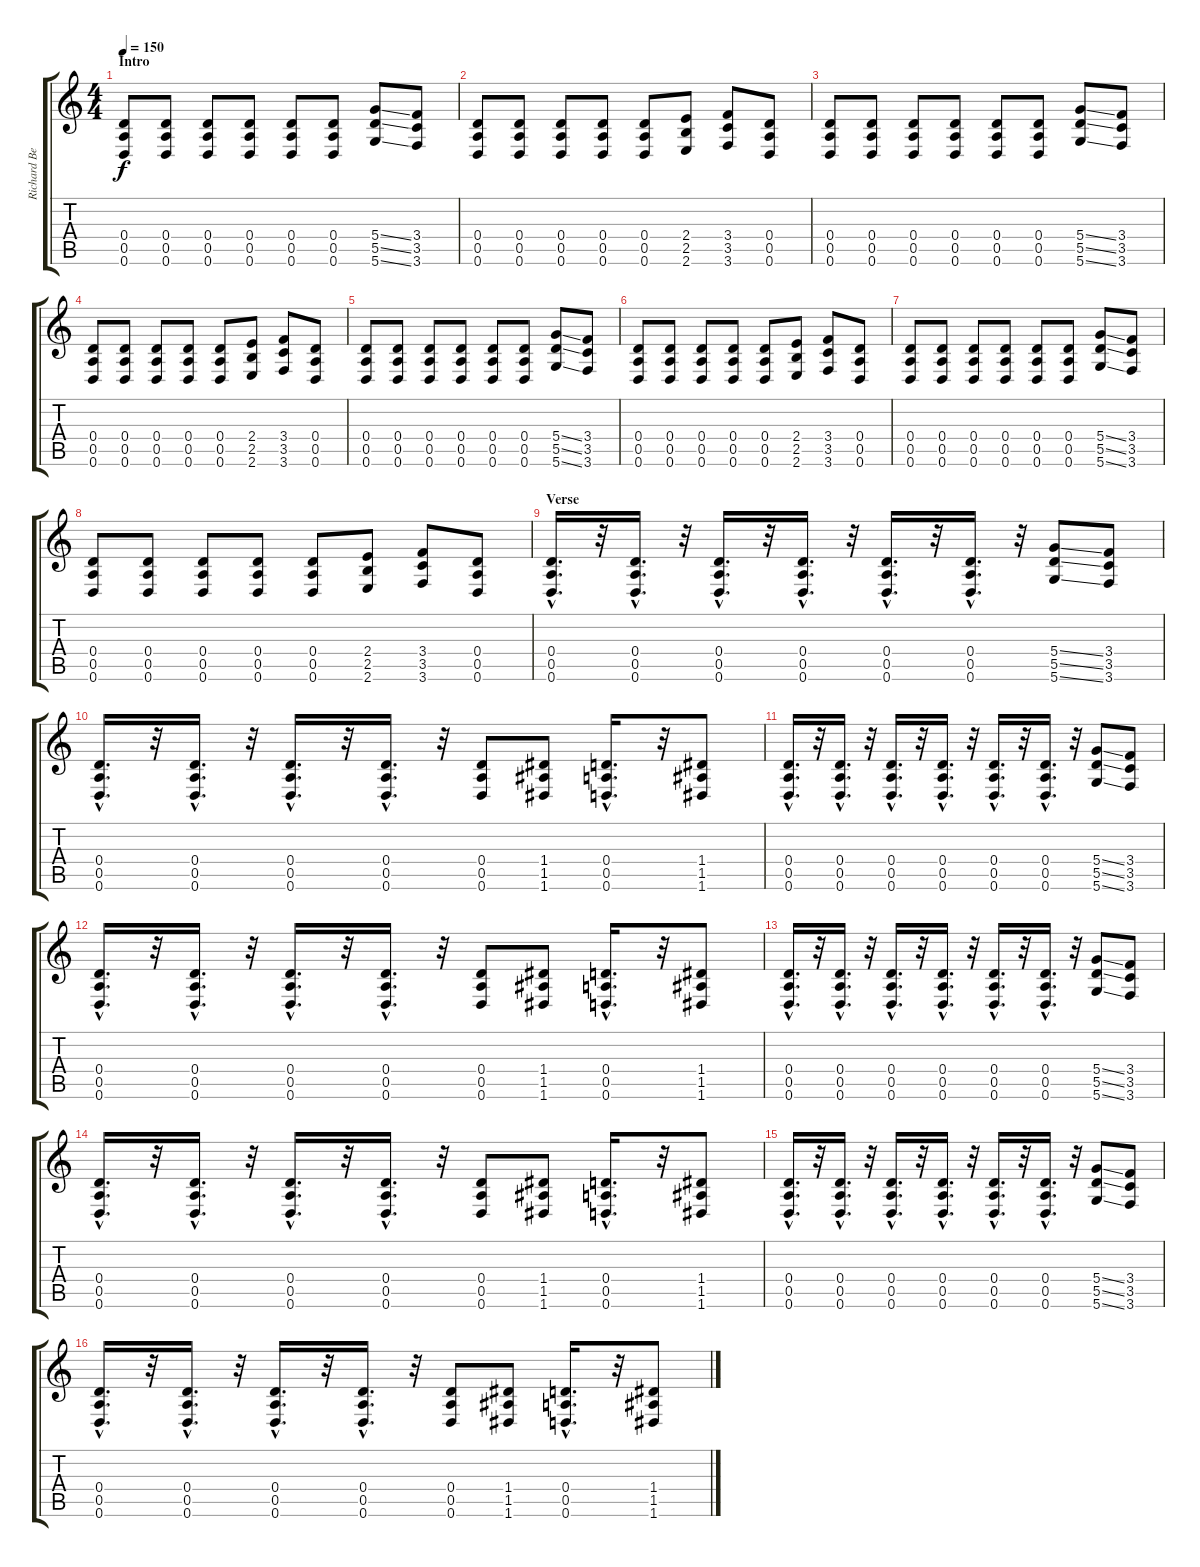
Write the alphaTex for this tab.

\track ("Richard Bernstein" "Richard Be") {instrument distortionguitar}
\staff {score tabs}
\tuning (E4 B3 G3 D3 A2 D2) {hide}
\ts (4 4)
\section ("" "Intro")
\tempo 150
\clef g2
\ks c
(0.4 0.5 0.6).8{dy f instrument distortionguitar} (0.4 0.5 0.6).8 (0.4 0.5 0.6).8 (0.4 0.5 0.6).8 (0.4 0.5 0.6).8 (0.4 0.5 0.6).8 (5.4{ss} 5.5{ss} 5.6{ss}).8 (3.4 3.5 3.6).8 |
(0.4 0.5 0.6).8 (0.4 0.5 0.6).8 (0.4 0.5 0.6).8 (0.4 0.5 0.6).8 (0.4 0.5 0.6).8 (2.4 2.5 2.6).8 (3.4 3.5 3.6).8 (0.4 0.5 0.6).8 |
(0.4 0.5 0.6).8 (0.4 0.5 0.6).8 (0.4 0.5 0.6).8 (0.4 0.5 0.6).8 (0.4 0.5 0.6).8 (0.4 0.5 0.6).8 (5.4{ss} 5.5{ss} 5.6{ss}).8 (3.4 3.5 3.6).8 |
(0.4 0.5 0.6).8 (0.4 0.5 0.6).8 (0.4 0.5 0.6).8 (0.4 0.5 0.6).8 (0.4 0.5 0.6).8 (2.4 2.5 2.6).8 (3.4 3.5 3.6).8 (0.4 0.5 0.6).8 |
(0.4 0.5 0.6).8 (0.4 0.5 0.6).8 (0.4 0.5 0.6).8 (0.4 0.5 0.6).8 (0.4 0.5 0.6).8 (0.4 0.5 0.6).8 (5.4{ss} 5.5{ss} 5.6{ss}).8 (3.4 3.5 3.6).8 |
(0.4 0.5 0.6).8 (0.4 0.5 0.6).8 (0.4 0.5 0.6).8 (0.4 0.5 0.6).8 (0.4 0.5 0.6).8 (2.4 2.5 2.6).8 (3.4 3.5 3.6).8 (0.4 0.5 0.6).8 |
(0.4 0.5 0.6).8 (0.4 0.5 0.6).8 (0.4 0.5 0.6).8 (0.4 0.5 0.6).8 (0.4 0.5 0.6).8 (0.4 0.5 0.6).8 (5.4{ss} 5.5{ss} 5.6{ss}).8 (3.4 3.5 3.6).8 |
(0.4 0.5 0.6).8 (0.4 0.5 0.6).8 (0.4 0.5 0.6).8 (0.4 0.5 0.6).8 (0.4 0.5 0.6).8 (2.4 2.5 2.6).8 (3.4 3.5 3.6).8 (0.4 0.5 0.6).8 |
\section ("" "Verse")
(0.4{hac} 0.5{hac} 0.6{hac}).16{d} r.32 (0.4{hac} 0.5{hac} 0.6{hac}).16{d} r.32 (0.4{hac} 0.5{hac} 0.6{hac}).16{d} r.32 (0.4{hac} 0.5{hac} 0.6{hac}).16{d} r.32 (0.4{hac} 0.5{hac} 0.6{hac}).16{d} r.32 (0.4{hac} 0.5{hac} 0.6{hac}).16{d} r.32 (5.4{ss} 5.5{ss} 5.6{ss}).8 (3.4 3.5 3.6).8 |
(0.4{hac} 0.5{hac} 0.6{hac}).16{d} r.32 (0.4{hac} 0.5{hac} 0.6{hac}).16{d} r.32 (0.4{hac} 0.5{hac} 0.6{hac}).16{d} r.32 (0.4{hac} 0.5{hac} 0.6{hac}).16{d} r.32 (0.4 0.5 0.6).8 (1.4 1.5 1.6).8 (0.4{hac} 0.5{hac} 0.6{hac}).16{d} r.32 (1.4 1.5 1.6).8 |
(0.4{hac} 0.5{hac} 0.6{hac}).16{d} r.32 (0.4{hac} 0.5{hac} 0.6{hac}).16{d} r.32 (0.4{hac} 0.5{hac} 0.6{hac}).16{d} r.32 (0.4{hac} 0.5{hac} 0.6{hac}).16{d} r.32 (0.4{hac} 0.5{hac} 0.6{hac}).16{d} r.32 (0.4{hac} 0.5{hac} 0.6{hac}).16{d} r.32 (5.4{ss} 5.5{ss} 5.6{ss}).8 (3.4 3.5 3.6).8 |
(0.4{hac} 0.5{hac} 0.6{hac}).16{d} r.32 (0.4{hac} 0.5{hac} 0.6{hac}).16{d} r.32 (0.4{hac} 0.5{hac} 0.6{hac}).16{d} r.32 (0.4{hac} 0.5{hac} 0.6{hac}).16{d} r.32 (0.4 0.5 0.6).8 (1.4 1.5 1.6).8 (0.4{hac} 0.5{hac} 0.6{hac}).16{d} r.32 (1.4 1.5 1.6).8 |
(0.4{hac} 0.5{hac} 0.6{hac}).16{d} r.32 (0.4{hac} 0.5{hac} 0.6{hac}).16{d} r.32 (0.4{hac} 0.5{hac} 0.6{hac}).16{d} r.32 (0.4{hac} 0.5{hac} 0.6{hac}).16{d} r.32 (0.4{hac} 0.5{hac} 0.6{hac}).16{d} r.32 (0.4{hac} 0.5{hac} 0.6{hac}).16{d} r.32 (5.4{ss} 5.5{ss} 5.6{ss}).8 (3.4 3.5 3.6).8 |
(0.4{hac} 0.5{hac} 0.6{hac}).16{d} r.32 (0.4{hac} 0.5{hac} 0.6{hac}).16{d} r.32 (0.4{hac} 0.5{hac} 0.6{hac}).16{d} r.32 (0.4{hac} 0.5{hac} 0.6{hac}).16{d} r.32 (0.4 0.5 0.6).8 (1.4 1.5 1.6).8 (0.4{hac} 0.5{hac} 0.6{hac}).16{d} r.32 (1.4 1.5 1.6).8 |
(0.4{hac} 0.5{hac} 0.6{hac}).16{d} r.32 (0.4{hac} 0.5{hac} 0.6{hac}).16{d} r.32 (0.4{hac} 0.5{hac} 0.6{hac}).16{d} r.32 (0.4{hac} 0.5{hac} 0.6{hac}).16{d} r.32 (0.4{hac} 0.5{hac} 0.6{hac}).16{d} r.32 (0.4{hac} 0.5{hac} 0.6{hac}).16{d} r.32 (5.4{ss} 5.5{ss} 5.6{ss}).8 (3.4 3.5 3.6).8 |
(0.4{hac} 0.5{hac} 0.6{hac}).16{d} r.32 (0.4{hac} 0.5{hac} 0.6{hac}).16{d} r.32 (0.4{hac} 0.5{hac} 0.6{hac}).16{d} r.32 (0.4{hac} 0.5{hac} 0.6{hac}).16{d} r.32 (0.4 0.5 0.6).8 (1.4 1.5 1.6).8 (0.4{hac} 0.5{hac} 0.6{hac}).16{d} r.32 (1.4 1.5 1.6).8
